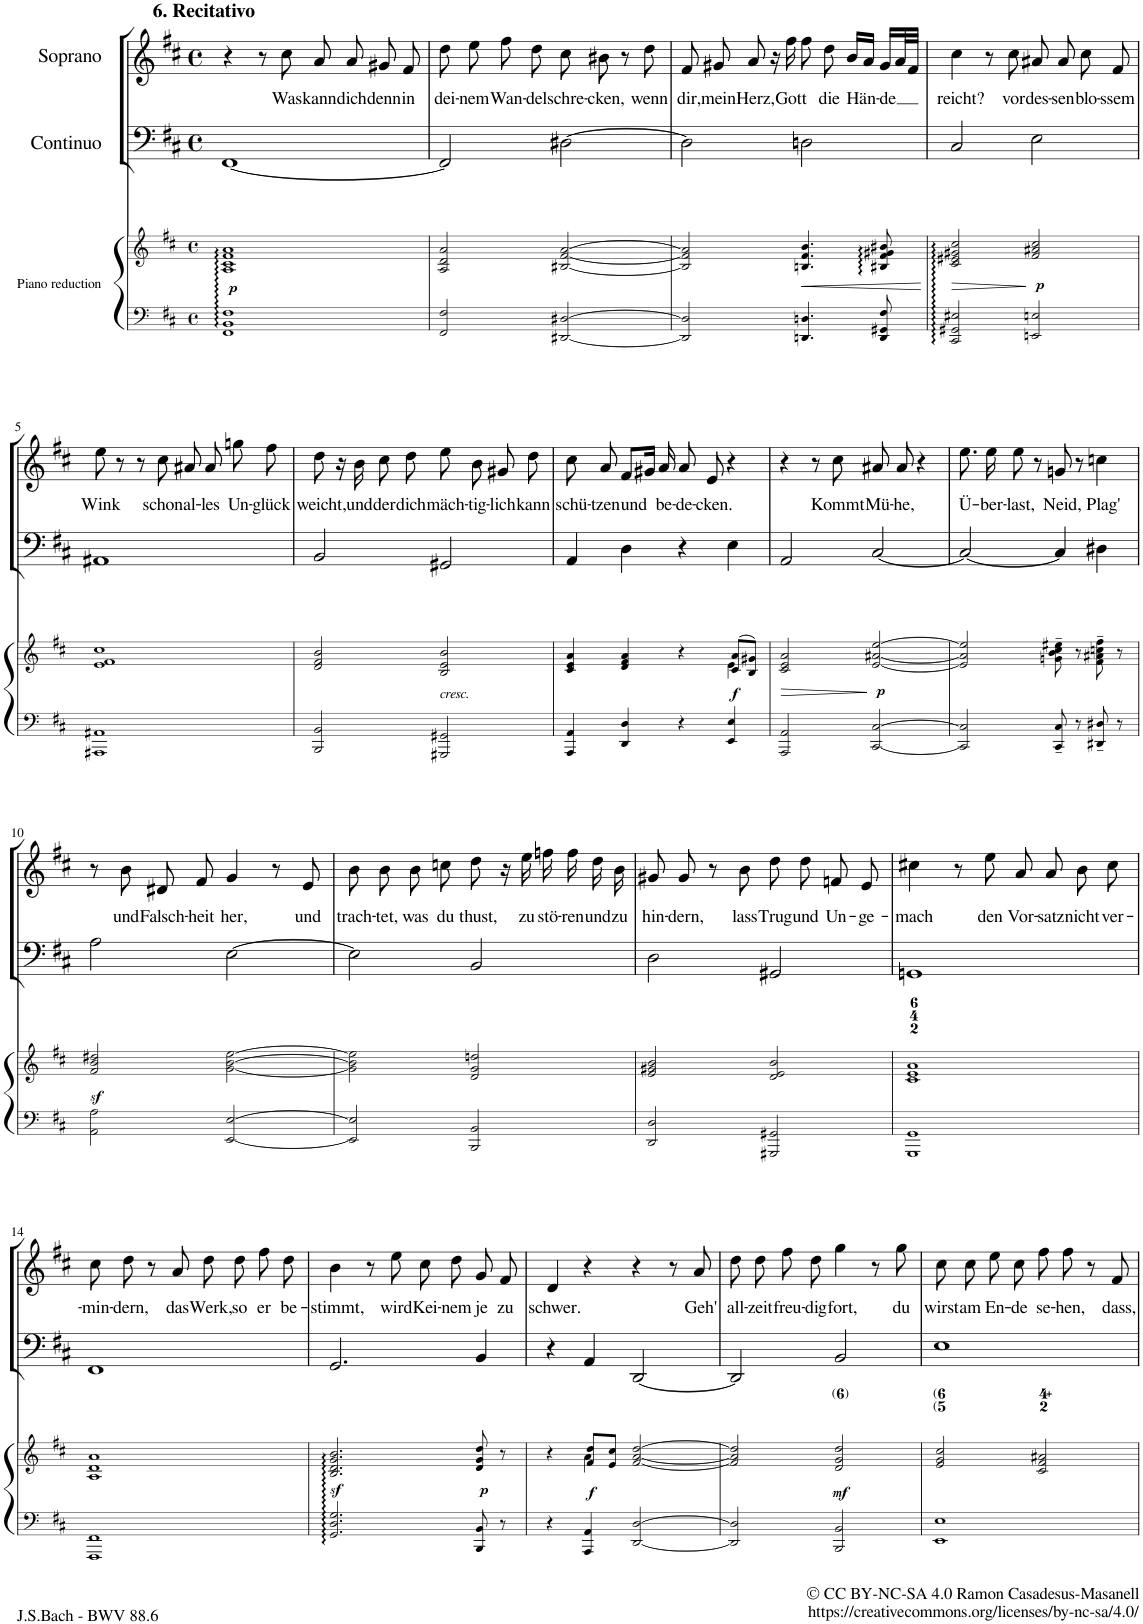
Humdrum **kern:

**kern	**kern	**dynam	**kern	**kern	**text
*part3	*part3	*part3	*part2	*part1	*part1
*staff4	*staff3	*staff3/4	*staff2	*staff1	*staff1
*I"Piano reduction	*	*	*I"Continuo	*I"Soprano	*
*I'Pno	*	*	*	*	*
*stria5	*stria5	*	*	*	*
*clefF4	*clefG2	*	*clefF4	*clefG2	*
*k[f#c#]	*k[f#c#]	*	*k[f#c#]	*k[f#c#]	*
*M4/4	*M4/4	*	*M4/4	*M4/4	*
*met(c)	*met(c)	*	*met(c)	*met(c)	*
=1	=1	=1	=1	=1	=1
!	!	!	!	!LO:TX:a:B:t=6. Recitativo	!
!	!	!LO:DY:b	!	!	!
1FF# 1BB 1F#	1A:: 1c#:: 1f#:: 1a::	p	[1FF#	4r	.
.	.	.	.	8r	.
!	!	!	!	!	!LO:LY:b
.	.	.	.	8cc#\	Was
!	!	!	!	!	!LO:LY:b
.	.	.	.	8a/	kann
!	!	!	!	!	!LO:LY:b
.	.	.	.	8a/	dich
!	!	!	!	!	!LO:LY:b
.	.	.	.	8g#X/	denn
!	!	!	!	!	!LO:LY:b
.	.	.	.	8f#/	in
=2	=2	=2	=2	=2	=2
!	!	!	!	!	!LO:LY:b
2FF#/ 2F#/	2A/ 2d/ 2a/	.	2FF#/]	8dd\	dei-
!	!	!	!	!	!LO:LY:b
.	.	.	.	8ee\	-nem
!	!	!	!	!	!LO:LY:b
.	.	.	.	8ff#\	Wan-
!	!	!	!	!	!LO:LY:b
.	.	.	.	8dd\	-del
!	!	!	!	!	!LO:LY:b
[2DD#X/ [2D#X/	[2B#X/ [2f#/ [2a/	.	[2D#X\	8cc#\	schre-
!	!	!	!	!	!LO:LY:b
.	.	.	.	8b#X\	-cken,
.	.	.	.	8r	.
!	!	!	!	!	!LO:LY:b
.	.	.	.	8dd\	wenn
=3	=3	=3	=3	=3	=3
!	!	!	!	!	!LO:LY:b
2DD#/] 2D#/]	2B#/] 2f#/] 2a/]	.	2D#\]	8f#/	dir,
!	!	!	!	!	!LO:LY:b
.	.	.	.	8g#X/	mein
!	!	!	!	!	!LO:LY:b
.	.	.	.	8a/	Herz,
.	.	.	.	16r	.
!	!	!	!	!	!LO:LY:b
.	.	.	.	16ff#\	Gott
!	!	!LO:HP:b	!	!	!
4.DDn/ 4.Dn/	4.Bn/ 4.f#/ 4.b/	<	2Dn\	8ff#\	.
!	!	!	!	!	!LO:LY:b
.	.	.	.	8dd\	die
!	!	!	!	!	!LO:LY:b
.	.	.	.	16b/LL	Hän-
.	.	.	.	16a/JJ	.
!	!	!	!	!	!LO:LY:b
8DD/ 8GG#X/ 8F#/	8B#X/:: 8f#/:: 8g#X/:: 8b#X/::	.	.	16g#/LL	-de
.	.	.	.	32a/L	.
.	.	.	.	32f#/JJJ	.
.	.	[	.	.	.
=4	=4	=4	=4	=4	=4
!	!	!LO:HP:b	!	!	!LO:LY:b
2CC#/ 2GG#X/ 2E#X/	2c#/:: 2e#X/:: 2g#X/:: 2cc#/::	>	2C#/	4cc#\	reicht?
.	.	.	.	8r	.
!	!	!	!	!	!LO:LY:b
.	.	.	.	8cc#\	vor
!	!	!LO:DY:n=1:b	!	!	!LO:LY:b
2EEn/ 2En/	2f#/ 2a#X/ 2cc#/	] p	2E\	8a#X/	des-
!	!	!	!	!	!LO:LY:b
.	.	.	.	8a#/	-sen
!	!	!	!	!	!LO:LY:b
.	.	.	.	8cc#\	blo-
!	!	!	!	!	!LO:LY:b
.	.	.	.	8f#/	-ssem
!!LO:LB:g=z
=5	=5	=5	=5	=5	=5
!	!	!	!	!	!LO:LY:b
1AAA#X 1AA#X	1e 1f# 1cc#	.	1AA#X	8ee\	Wink
.	.	.	.	8r	.
.	.	.	.	8r	.
!	!	!	!	!	!LO:LY:b
.	.	.	.	8cc#\	schon
!	!	!	!	!	!LO:LY:b
.	.	.	.	8a#X/	al-
!	!	!	!	!	!LO:LY:b
.	.	.	.	8a#/	-les
!	!	!	!	!	!LO:LY:b
.	.	.	.	8ggn\	Un-
!	!	!	!	!	!LO:LY:b
.	.	.	.	8ff#\	-glück
=6	=6	=6	=6	=6	=6
!	!	!	!	!	!LO:LY:b
2BBB/ 2BB/	2d/ 2f#/ 2b/	.	2BB/	8dd\	weicht,
.	.	.	.	16r	.
!	!	!	!	!	!LO:LY:b
.	.	.	.	16b\	und
!	!	!	!	!	!LO:LY:b
.	.	.	.	8cc#\	der
!	!	!	!	!	!LO:LY:b
.	.	.	.	8dd\	dich
!	!LO:TX:b:i:t=cresc.	!	!	!	!
!	!	!	!	!	!LO:LY:b
2GGG#X/ 2GG#X/	2B/ 2e/ 2b/	.	2GG#X/	8ee\	mäch-
!	!	!	!	!	!LO:LY:b
.	.	.	.	8b\	-tig-
!	!	!	!	!	!LO:LY:b
.	.	.	.	8g#X/	-lich
!	!	!	!	!	!LO:LY:b
.	.	.	.	8dd\	kann
=7	=7	=7	=7	=7	=7
*	*^	*	*	*	*
!	!	!	!	!	!	!LO:LY:b
4AAA/ 4AA/	4c#/ 4e/ 4a/	4ryy	.	4AA/	8cc#\	schü-
!	!	!	!	!	!	!LO:LY:b
.	.	.	.	.	8a/	-tzen
!	!	!	!	!	!	!LO:LY:b
4DD/ 4D/	4d/ 4f#/ 4a/	4ryy	.	4D\	8f#/L	und
.	.	.	.	.	16g#X/Jk	.
!	!	!	!	!	!	!LO:LY:b
.	.	.	.	.	16a/	be-
!	!	!	!	!	!	!LO:LY:b
4r	4r	4ryy	.	4r	8a/	-de-
!	!	!	!	!	!	!LO:LY:b
.	.	.	.	.	8e/	-cken.
!	!	!	!LO:DY:b	!	!	!
4EE/ 4E/	(8c#/ 8a/L	4e\	f	4E\	4r	.
.	8B/ 8g#X/J)	.	.	.	.	.
*	*v	*v	*	*	*	*
=8	=8	=8	=8	=8	=8
!	!	!LO:HP:b	!	!	!
2AAA/ 2AA/	2c#/ 2e/ 2a/	>	2AA/	4r	.
.	.	.	.	8r	.
!	!	!	!	!	!LO:LY:b
.	.	.	.	8cc#\	Kommt
!	!	!LO:DY:n=1:b	!	!	!LO:LY:b
[2CC#/ [2C#/	[2e/ [2a#X/ [2ee/	] p	[2C#/	8a#X/	Mü-
!	!	!	!	!	!LO:LY:b
.	.	.	.	8a#/	he,
.	.	.	.	4r	.
=9	=9	=9	=9	=9	=9
!	!	!	!	!	!LO:LY:b
2CC#/] 2C#/]	2e/] 2a#/] 2ee/]	.	2C#/_	8.ee\	Ü-
!	!	!	!	!	!LO:LY:b
.	.	.	.	16ee\	-ber-
!	!	!	!	!	!LO:LY:b
.	.	.	.	8ee\	-last,
.	.	.	.	8r	.
!	!	!	!	!	!LO:LY:b
8CC#/~ 8C#/~	8gn\~ 8b\~ 8cc#\~ 8ee#X\~	.	4C#/]	8gn/	Neid,
8r	8r	.	.	8r	.
!	!	!	!	!	!LO:LY:b
8DD#X/~ 8D#X/~	8f#\~ 8a#X\~ 8ccn\~ 8ff#\~	.	4D#X\	4ccn\	Plag'
8r	8r	.	.	.	.
!!LO:LB:g=z
=10	=10	=10	=10	=10	=10
2AA\ 2A\	2f#/z< 2b/z< 2dd#X/z<	.	2A\	8r	.
!	!	!	!	!	!LO:LY:b
.	.	.	.	8b\	und
!	!	!	!	!	!LO:LY:b
.	.	.	.	8d#X/	Falsch-
!	!	!	!	!	!LO:LY:b
.	.	.	.	8f#/	-heit
!	!	!	!	!	!LO:LY:b
[2EE/ [2E/	[2g\ [2b\ [2ee\	.	[2E\	4g/	her,
.	.	.	.	8r	.
!	!	!	!	!	!LO:LY:b
.	.	.	.	8e/	und
=11	=11	=11	=11	=11	=11
!	!	!	!	!	!LO:LY:b
2EE/] 2E/]	2g\] 2b\] 2ee\]	.	2E\]	8b\	trach-
!	!	!	!	!	!LO:LY:b
.	.	.	.	8b\	-tet,
!	!	!	!	!	!LO:LY:b
.	.	.	.	8b\	was
!	!	!	!	!	!LO:LY:b
.	.	.	.	8ccn\	du
!	!	!	!	!	!LO:LY:b
2BBB/ 2BB/	2d/ 2g/ 2ddn/	.	2BB/	8dd\	thust,
.	.	.	.	16r	.
!	!	!	!	!	!LO:LY:b
.	.	.	.	16ee\	zu
!	!	!	!	!	!LO:LY:b
.	.	.	.	16ffn\	stö-
!	!	!	!	!	!LO:LY:b
.	.	.	.	16ff\	-ren
!	!	!	!	!	!LO:LY:b
.	.	.	.	16dd\	und
!	!	!	!	!	!LO:LY:b
.	.	.	.	16b\	zu
=12	=12	=12	=12	=12	=12
!	!	!	!	!	!LO:LY:b
2DD/ 2D/	2e/ 2g#X/ 2b/	.	2D\	8g#X/	hin-
!	!	!	!	!	!LO:LY:b
.	.	.	.	8g#/	-dern,
.	.	.	.	8r	.
!	!	!	!	!	!LO:LY:b
.	.	.	.	8b\	lass
!	!	!	!	!	!LO:LY:b
2GGG#X/ 2GG#X/	2d/ 2e/ 2b/	.	2GG#X/	8dd\	Trug
!	!	!	!	!	!LO:LY:b
.	.	.	.	8dd\	und
!	!	!	!	!	!LO:LY:b
.	.	.	.	8fn/	Un-
!	!	!	!	!	!LO:LY:b
.	.	.	.	8e/	-ge-
=13	=13	=13	=13	=13	=13
!	!	!	!	!	!LO:LY:b
1GGG 1GG	1c# 1e 1a	.	1GGn	4cc#X\	-mach
.	.	.	.	8r	.
!	!	!	!	!	!LO:LY:b
.	.	.	.	8ee\	den
!	!	!	!	!	!LO:LY:b
.	.	.	.	8a/	Vor-
!	!	!	!	!	!LO:LY:b
.	.	.	.	8a/	-satz
!	!	!	!	!	!LO:LY:b
.	.	.	.	8b\	nicht
!	!	!	!	!	!LO:LY:b
.	.	.	.	8cc#\	ver-
!!LO:LB:g=z
=14	=14	=14	=14	=14	=14
!	!	!	!	!	!LO:LY:b
1FFF# 1FF#	1A 1d 1a	.	1FF#	8cc#\	-min-
!	!	!	!	!	!LO:LY:b
.	.	.	.	8dd\	-dern,
.	.	.	.	8r	.
!	!	!	!	!	!LO:LY:b
.	.	.	.	8a/	das
!	!	!	!	!	!LO:LY:b
.	.	.	.	8dd\	Werk,
!	!	!	!	!	!LO:LY:b
.	.	.	.	8dd\	so
!	!	!	!	!	!LO:LY:b
.	.	.	.	8ff#\	er
!	!	!	!	!	!LO:LY:b
.	.	.	.	8dd\	be-
=15	=15	=15	=15	=15	=15
!	!	!	!	!	!LO:LY:b
2.GG/ 2.D/ 2.G/	2.B/z<:: 2.d/z<:: 2.g/z<:: 2.b/z<::	.	2.GG/	4b\	stimmt,
.	.	.	.	8r	.
!	!	!	!	!	!LO:LY:b
.	.	.	.	8ee\	wird
!	!	!	!	!	!LO:LY:b
.	.	.	.	8cc#\	Kei-
!	!	!	!	!	!LO:LY:b
.	.	.	.	8dd\	-nem
!	!	!LO:DY:b	!	!	!LO:LY:b
8BBB/ 8BB/	8d/ 8g/ 8dd/	p	4BB/	8g/	je
!	!	!	!	!	!LO:LY:b
8r	8r	.	.	8f#/	zu
=16	=16	=16	=16	=16	=16
*	*^	*	*	*	*
!	!	!	!	!	!	!LO:LY:b
4r	4r	4ryy	.	4r	4d/	schwer.
!	!	!	!LO:DY:b	!	!	!
4AAA/ 4AA/	8f#/ 8dd/L	4a\	f	4AA/	4r	.
.	8e/ 8cc#/J	.	.	.	.	.
[2DD/ [2D/	[<2f#/ [2a/ [2dd/	2ryy	.	[2DD/	4r	.
.	.	.	.	.	8r	.
!	!	!	!	!	!	!LO:LY:b
.	.	.	.	.	8a/	Geh'
*	*v	*v	*	*	*	*
=17	=17	=17	=17	=17	=17
!	!	!	!	!	!LO:LY:b
2DD/] 2D/]	2f#/] 2a/] 2dd/]	.	2DD/]	8dd\	all-
!	!	!	!	!	!LO:LY:b
.	.	.	.	8dd\	-zeit
!	!	!	!	!	!LO:LY:b
.	.	.	.	8ff#\	freu-
!	!	!	!	!	!LO:LY:b
.	.	.	.	8dd\	-dig
!	!	!LO:DY:b	!	!	!LO:LY:b
2BBB/ 2BB/	2d/ 2g/ 2dd/	mf	2BB/	4gg\	fort,
.	.	.	.	8r	.
!	!	!	!	!	!LO:LY:b
.	.	.	.	8gg\	du
=18	=18	=18	=18	=18	=18
!	!	!	!	!	!LO:LY:b
1EE 1E	2e/ 2g/ 2cc#/	.	1E	8cc#\	wirst
!	!	!	!	!	!LO:LY:b
.	.	.	.	8cc#\	am
!	!	!	!	!	!LO:LY:b
.	.	.	.	8ee\	En-
!	!	!	!	!	!LO:LY:b
.	.	.	.	8cc#\	-de
!	!	!	!	!	!LO:LY:b
.	2c#/ 2f#/ 2a#X/	.	.	8ff#\	se-
!	!	!	!	!	!LO:LY:b
.	.	.	.	8ff#\	-hen,
.	.	.	.	8r	.
!	!	!	!	!	!LO:LY:b
.	.	.	.	8f#/	dass,
=	=	=	=	=	=
*-	*-	*-	*-	*-	*-
